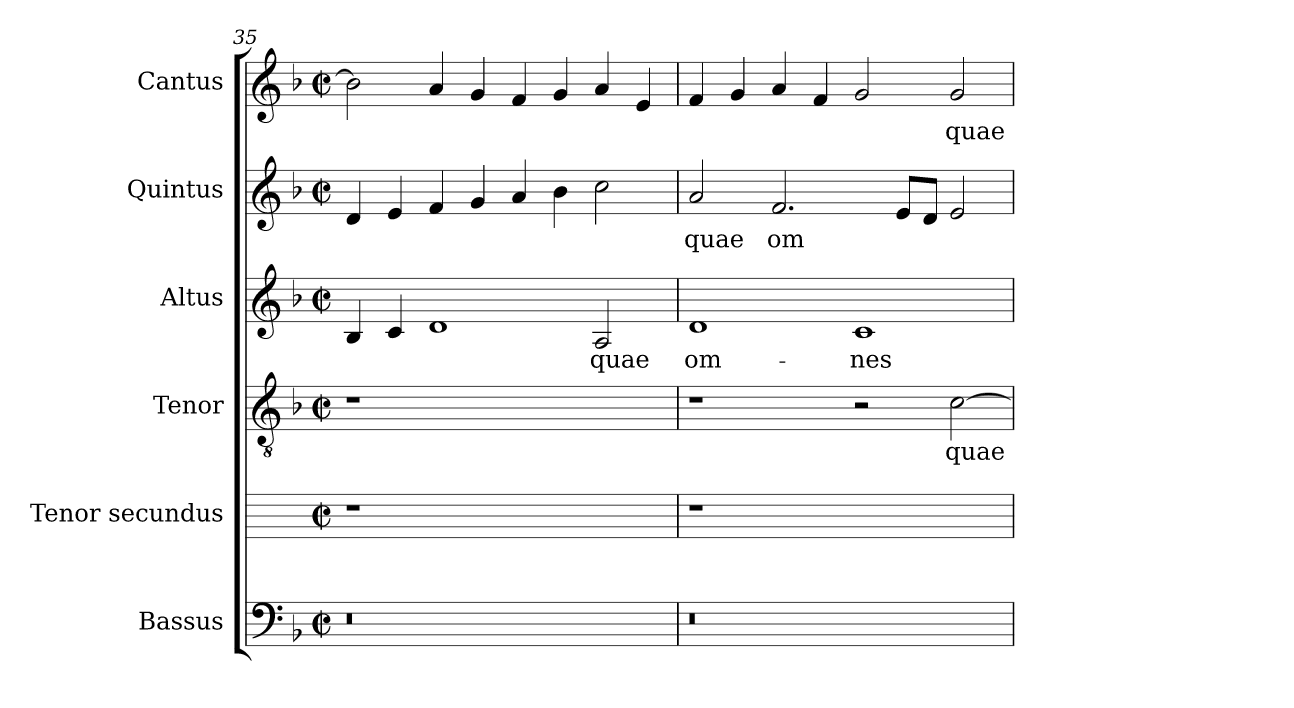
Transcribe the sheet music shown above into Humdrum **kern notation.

**kern	**kern	**kern	**text	**kern	**text	**kern	**text	**kern	**text
*part6	*part5	*part4	*part4	*part3	*part3	*part2	*part2	*part1	*part1
*staff6	*staff5	*staff4	*staff4	*staff3	*staff3	*staff2	*staff2	*staff1	*staff1
*I"Bassus	*I"Tenor  secundus	*I"Tenor	*	*I"Altus	*	*I"Quintus	*	*I"Cantus	*
*I'B	*	*I'T	*	*I'A	*	*I'Q	*	*I'C	*
*clefF4	*	*clefGv2	*	*clefG2	*	*clefG2	*	*clefG2	*
*k[b-]	*k[]	*k[b-]	*	*k[b-]	*	*k[b-]	*	*k[b-]	*
*F:	*C:	*F:	*	*F:	*	*F:	*	*F:	*
*M2/2	*M2/2	*M2/2	*	*M2/2	*	*M2/2	*	*M2/2	*
*met(c|)	*met(c|)	*met(c|)	*	*met(c|)	*	*met(c|)	*	*met(c|)	*
=35	=35	=35	=35	=35	=35	=35	=35	=35	=35
!	!	!	!	!	!LO:LY:b:cj	!	!LO:LY:b:cj	!	!LO:LY:b:cj
0r	1r	1r	.	4B-/	--	4d/	.	2b-\]	.
!	!	!	!	!	!LO:LY:b:cj	!	!LO:LY:b:cj	!	!
.	.	.	.	4c/	--	4e/	.	.	.
!	!	!	!	!	!LO:LY:b:cj	!	!LO:LY:b:cj	!	!LO:LY:b:cj
.	.	.	.	1d	--	4f/	.	4a/	.
!	!	!	!	!	!	!	!LO:LY:b:cj	!	!LO:LY:b:cj
.	.	.	.	.	.	4g/	.	4g/	.
!	!	!	!	!	!	!	!LO:LY:b:cj	!	!LO:LY:b:cj
.	1ryy	1ryy	.	.	.	4a/	.	4f/	.
!	!	!	!	!	!	!	!LO:LY:b:cj	!	!LO:LY:b:cj
.	.	.	.	.	.	4b-\	.	4g/	.
!	!	!	!	!	!LO:LY:b:cj	!	!LO:LY:b:cj	!	!LO:LY:b:cj
.	.	.	.	2A/	-quae	2cc\	.	4a/	.
!	!	!	!	!	!	!	!	!	!LO:LY:b:cj
.	.	.	.	.	.	.	.	4e/	.
=36	=36	=36	=36	=36	=36	=36	=36	=36	=36
!	!	!	!	!	!LO:LY:b:cj	!	!LO:LY:b:cj	!	!LO:LY:b:cj
0r	1r	1r	.	1d	om-	2a/	quae	4f/	.
!	!	!	!	!	!	!	!	!	!LO:LY:b:cj
.	.	.	.	.	.	.	.	4g/	.
!	!	!	!	!	!	!	!LO:LY:b:cj	!	!LO:LY:b:cj
.	.	.	.	.	.	2.f/	om	4a/	.
!	!	!	!	!	!	!	!	!	!LO:LY:b:cj
.	.	.	.	.	.	.	.	4f/	.
!	!	!	!	!	!LO:LY:b:cj	!	!	!	!LO:LY:b:cj
.	1ryy	2r	.	1c	-nes	.	.	2g/	.
!	!	!	!	!	!	!	!LO:LY:b:cj	!	!
.	.	.	.	.	.	8e/L	.	.	.
!	!	!	!	!	!	!	!LO:LY:b:cj	!	!
.	.	.	.	.	.	8d/J	.	.	.
!	!	!	!LO:LY:b:cj	!	!	!	!LO:LY:b:cj	!	!LO:LY:b:cj
.	.	[>2c\	quae	.	.	2e/	.	2g/	quae
=	=	=	=	=	=	=	=	=	=
*-	*-	*-	*-	*-	*-	*-	*-	*-	*-
